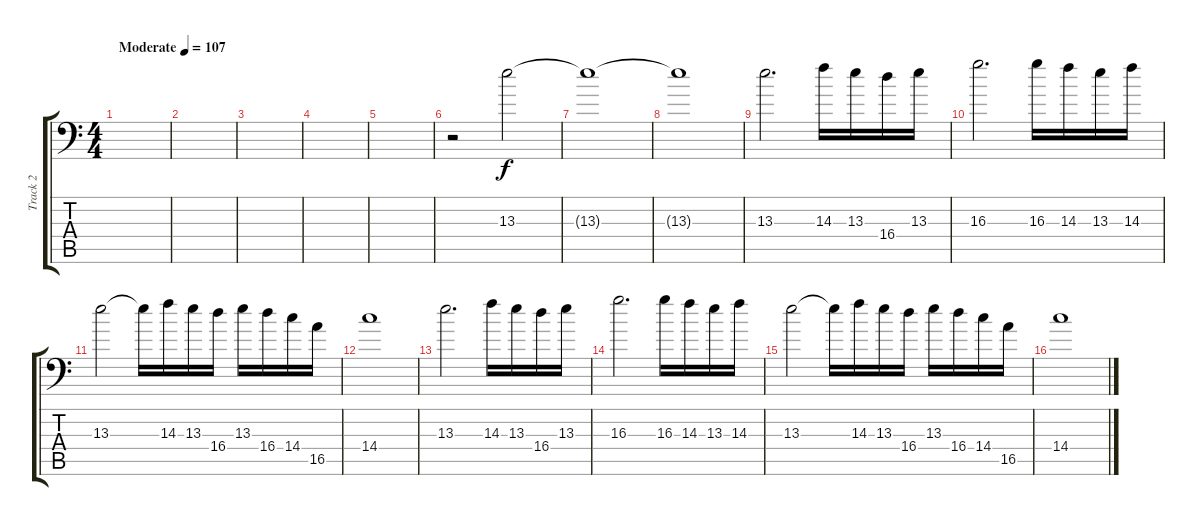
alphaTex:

\track ("Track 2" "Track 2") {instrument distortionguitar}
\staff {score tabs}
\tuning (C4 G3 Eb3 Bb2 F2 Bb1) {hide}
\ts (4 4)
\tempo (107 "Moderate")
\clef f4
\ks c
|
|
|
|
|
r.2{volume 2} 13.3.2{volume 13} |
13.3{t}.1 |
13.3{t}.1 |
13.3.2{d} 14.3.16 13.3.16 16.4.16 13.3.16 |
16.3.2{d} 16.3.16 14.3.16 13.3.16 14.3.16 |
13.3.2 13.3{t}.16 14.3.16 13.3.16 16.4.16 13.3.16 16.4.16 14.4.16 16.5.16 |
14.4.1 |
13.3.2{d} 14.3.16 13.3.16 16.4.16 13.3.16 |
16.3.2{d} 16.3.16 14.3.16 13.3.16 14.3.16 |
13.3.2 13.3{t}.16 14.3.16 13.3.16 16.4.16 13.3.16 16.4.16 14.4.16 16.5.16 |
14.4.1
